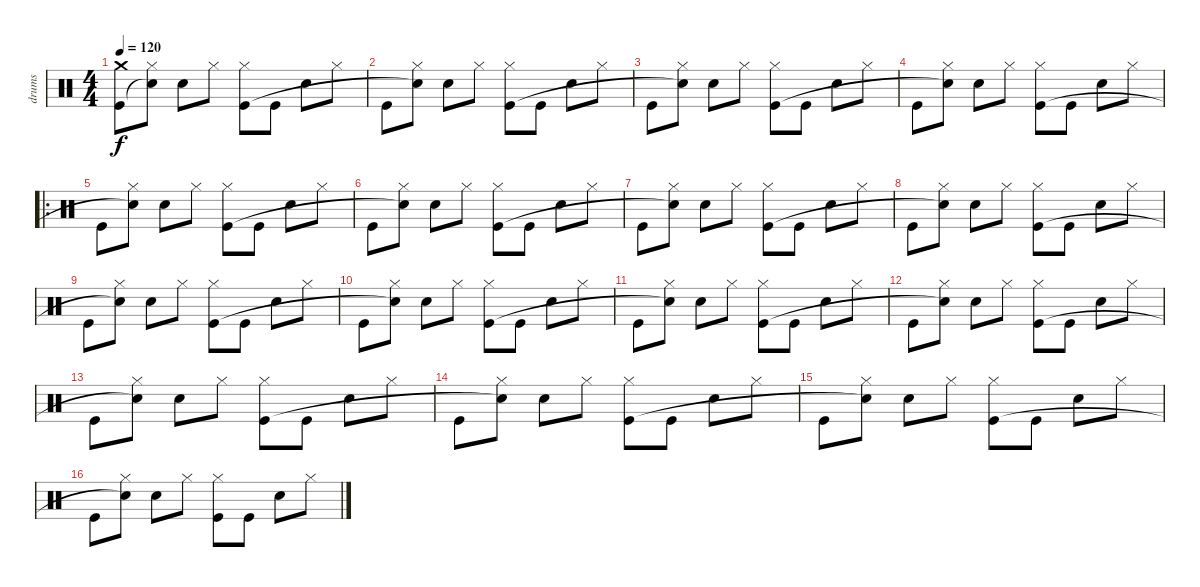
\track ("drums" "drums") {instrument percussion}
\staff {score}
\articulation defaults
\ts (4 4)
\tempo 120
\clef neutral
\ks c
("Crash medium (hit)" "Kick (hit)").8{dy f} ("Hi-Hat (closed)" "Snare (hit)"{t}).8 "Snare (hit) 2".8 "Hi-Hat (closed)".8 ("Hi-Hat (closed)" "Kick (hit)").8 "Kick (hit)".8 "Snare (hit) 2".8 "Hi-Hat (closed)".8 |
"Kick (hit)".8 ("Hi-Hat (closed)" "Snare (hit)"{t}).8 "Snare (hit) 2".8 "Hi-Hat (closed)".8 ("Hi-Hat (closed)" "Kick (hit)").8 "Kick (hit)".8 "Snare (hit) 2".8 "Hi-Hat (closed)".8 |
"Kick (hit)".8 ("Hi-Hat (closed)" "Snare (hit)"{t}).8 "Snare (hit) 2".8 "Hi-Hat (closed)".8 ("Hi-Hat (closed)" "Kick (hit)").8 "Kick (hit)".8 "Snare (hit) 2".8 "Hi-Hat (closed)".8 |
"Kick (hit)".8 ("Hi-Hat (closed)" "Snare (hit)"{t}).8 "Snare (hit) 2".8 "Hi-Hat (closed)".8 ("Hi-Hat (closed)" "Kick (hit)").8 "Kick (hit)".8 "Snare (hit) 2".8 "Hi-Hat (closed)".8 |
\ro "Kick (hit)".8
("Hi-Hat (closed)" "Snare (hit)"{t}).8 "Snare (hit) 2".8 "Hi-Hat (closed)".8 ("Hi-Hat (closed)" "Kick (hit)").8 "Kick (hit)".8 "Snare (hit) 2".8 "Hi-Hat (closed)".8 |
"Kick (hit)".8 ("Hi-Hat (closed)" "Snare (hit)"{t}).8 "Snare (hit) 2".8 "Hi-Hat (closed)".8 ("Hi-Hat (closed)" "Kick (hit)").8 "Kick (hit)".8 "Snare (hit) 2".8 "Hi-Hat (closed)".8 |
"Kick (hit)".8 ("Hi-Hat (closed)" "Snare (hit)"{t}).8 "Snare (hit) 2".8 "Hi-Hat (closed)".8 ("Hi-Hat (closed)" "Kick (hit)").8 "Kick (hit)".8 "Snare (hit) 2".8 "Hi-Hat (closed)".8 |
"Kick (hit)".8 ("Hi-Hat (closed)" "Snare (hit)"{t}).8 "Snare (hit) 2".8 "Hi-Hat (closed)".8 ("Hi-Hat (closed)" "Kick (hit)").8 "Kick (hit)".8 "Snare (hit) 2".8 "Hi-Hat (closed)".8 |
"Kick (hit)".8 ("Hi-Hat (closed)" "Snare (hit)"{t}).8 "Snare (hit) 2".8 "Hi-Hat (closed)".8 ("Hi-Hat (closed)" "Kick (hit)").8 "Kick (hit)".8 "Snare (hit) 2".8 "Hi-Hat (closed)".8 |
"Kick (hit)".8 ("Hi-Hat (closed)" "Snare (hit)"{t}).8 "Snare (hit) 2".8 "Hi-Hat (closed)".8 ("Hi-Hat (closed)" "Kick (hit)").8 "Kick (hit)".8 "Snare (hit) 2".8 "Hi-Hat (closed)".8 |
"Kick (hit)".8 ("Hi-Hat (closed)" "Snare (hit)"{t}).8 "Snare (hit) 2".8 "Hi-Hat (closed)".8 ("Hi-Hat (closed)" "Kick (hit)").8 "Kick (hit)".8 "Snare (hit) 2".8 "Hi-Hat (closed)".8 |
"Kick (hit)".8 ("Hi-Hat (closed)" "Snare (hit)"{t}).8 "Snare (hit) 2".8 "Hi-Hat (closed)".8 ("Hi-Hat (closed)" "Kick (hit)").8 "Kick (hit)".8 "Snare (hit) 2".8 "Hi-Hat (closed)".8 |
"Kick (hit)".8 ("Hi-Hat (closed)" "Snare (hit)"{t}).8 "Snare (hit) 2".8 "Hi-Hat (closed)".8 ("Hi-Hat (closed)" "Kick (hit)").8 "Kick (hit)".8 "Snare (hit) 2".8 "Hi-Hat (closed)".8 |
"Kick (hit)".8 ("Hi-Hat (closed)" "Snare (hit)"{t}).8 "Snare (hit) 2".8 "Hi-Hat (closed)".8 ("Hi-Hat (closed)" "Kick (hit)").8 "Kick (hit)".8 "Snare (hit) 2".8 "Hi-Hat (closed)".8 |
"Kick (hit)".8 ("Hi-Hat (closed)" "Snare (hit)"{t}).8 "Snare (hit) 2".8 "Hi-Hat (closed)".8 ("Hi-Hat (closed)" "Kick (hit)").8 "Kick (hit)".8 "Snare (hit) 2".8 "Hi-Hat (closed)".8 |
"Kick (hit)".8 ("Hi-Hat (closed)" "Snare (hit)"{t}).8 "Snare (hit) 2".8 "Hi-Hat (closed)".8 ("Hi-Hat (closed)" "Kick (hit)").8 "Kick (hit)".8 "Snare (hit) 2".8 "Hi-Hat (closed)".8
